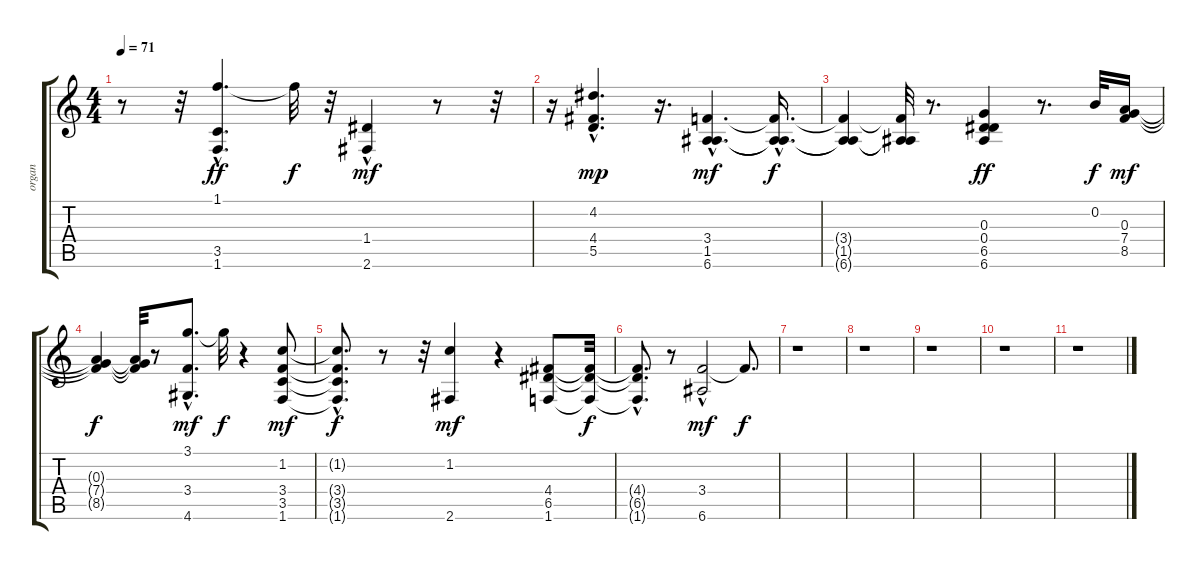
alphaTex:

\track ("organ" "organ") {instrument acousticguitarnylon}
\staff {score tabs}
\tuning (E4 B3 G3 D3 A2 E2) {hide}
\ts (4 4)
\tempo 71
\clef g2
\ks c
r.8{dy f} r.32 (1.1{hac} 3.5 1.6).4{d dy ff} 1.1{t}.32{dy f} r.32 (1.4{hac} 2.6{hac}).4{dy mf} r.8 r.32 |
r.16 (4.2{hac} 4.4 5.5).4{d dy mp} r.16{d} (3.4{hac} 1.5{hac} 6.6{hac}).4{d dy mf} (3.4{hac t} 1.5{hac t} 6.6{hac t}).16{d dy f} |
(3.4{t} 1.5{t} 6.6{t}).4 (3.4{t} 1.5{t} 6.6{t}).32 r.8{d} (0.3 0.4 6.5 6.6).4{dy ff} r.8{d} 0.2.32{dy f} (0.3 7.4 8.5).16{dy mf} |
(0.3{t} 7.4{t} 8.5{t}).4{dy f} (0.3{t} 7.4{t} 8.5{t}).32 r.8 (3.1{hac} 3.4{hac} 4.6{hac}).8{d dy mf} 3.1{t}.32{dy f} r.4 (1.2 3.4 3.5 1.6).8{dy mf} |
(1.2{hac t} 3.4{t} 3.5{t} 1.6{t}).8{d dy f} r.8 r.32 (1.2 2.6).4{dy mf} r.4 (4.4 6.5 1.6).8 (4.4{t} 6.5{t} 1.6{t}).32{dy f} |
(4.4{hac t} 6.5{t} 1.6{t}).8{d} r.8 (3.4 6.6{hac}).2{dy mf} 3.4{t}.8{d dy f} |
r.1 |
r.1 |
r.1 |
r.1 |
r.1
